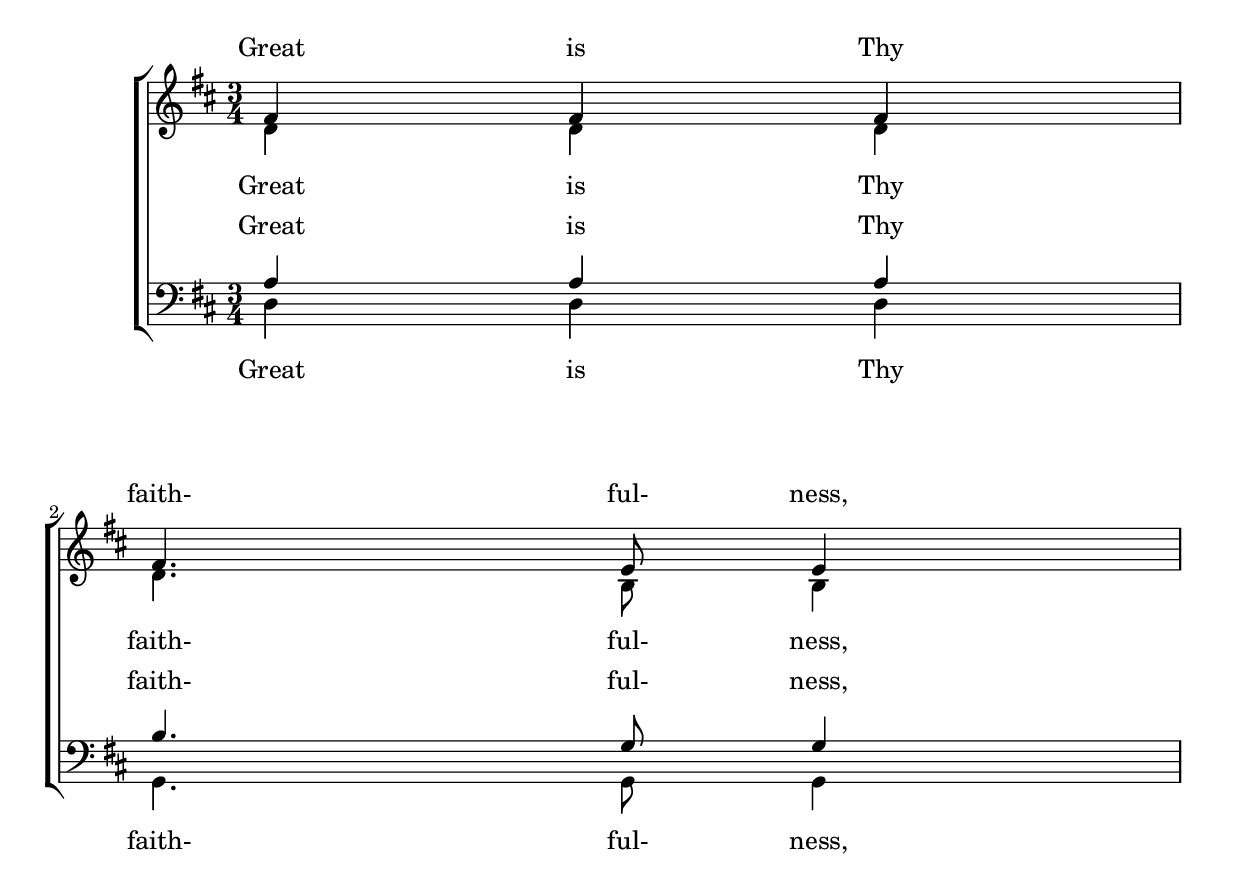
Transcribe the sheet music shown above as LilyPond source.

%% DO NOT EDIT this file manually; it is automatically
%% generated from LSR http://lsr.dsi.unimi.it
%% Make any changes in LSR itself, or in Documentation/snippets/new/ ,
%% and then run scripts/auxiliar/makelsr.py
%%
%% This file is in the public domain.
\version "2.16.0"

\header {
  lsrtags = "vocal-music"

  texidoc = "
The vertical spacing engine changed for version 2.14.  This can cause
lyrics to be spaced differently.  It is possible to set properties for
@code{Lyric} and @code{Staff} contexts to get the spacing engine to
behave as it did in version 2.12.

"
  doctitle = "Obtaining 2.12 lyrics spacing in newer versions"
} % begin verbatim

global = {
  \key d \major
  \time 3/4
}

sopMusic = \relative c' {
  % VERSE ONE
  fis4 fis fis | \break
  fis4. e8 e4
}

altoMusic = \relative c' {
  % VERSE ONE
  d4 d d |
  d4. b8 b4 |
}

tenorMusic = \relative c' {
  a4 a a |
  b4. g8 g4 |
}

bassMusic = \relative c {
  d4 d d |
  g,4. g8 g4 |
}

words = \lyricmode {
  Great is Thy faith- ful- ness,
}

\score {
  \new ChoirStaff <<
    \new Lyrics = sopranos
    \new Staff = women <<
      \new Voice = "sopranos" {
        \voiceOne
        \global \sopMusic
      }
      \new Voice = "altos" {
        \voiceTwo
        \global \altoMusic
      }
    >>
    \new Lyrics = "altos"
    \new Lyrics = "tenors"
    \new Staff = men <<
      \clef bass
      \new Voice = "tenors" {
        \voiceOne
        \global \tenorMusic
      }
      \new Voice = "basses" {
        \voiceTwo  \global \bassMusic
      }
    >>
    \new Lyrics = basses
    \context Lyrics = sopranos \lyricsto sopranos \words
    \context Lyrics = altos \lyricsto altos \words
    \context Lyrics = tenors \lyricsto tenors \words
    \context Lyrics = basses \lyricsto basses \words
  >>
  \layout {
    \context {
      \Lyrics
      \override VerticalAxisGroup #'staff-affinity = ##f
      \override VerticalAxisGroup #'staff-staff-spacing =
        #'((basic-distance . 0)
	   (minimum-distance . 2)
	   (padding . 2))
    }
    \context {
      \Staff
      \override VerticalAxisGroup #'staff-staff-spacing =
        #'((basic-distance . 0)
	   (minimum-distance . 2)
	   (padding . 2))
    }
  }
}
